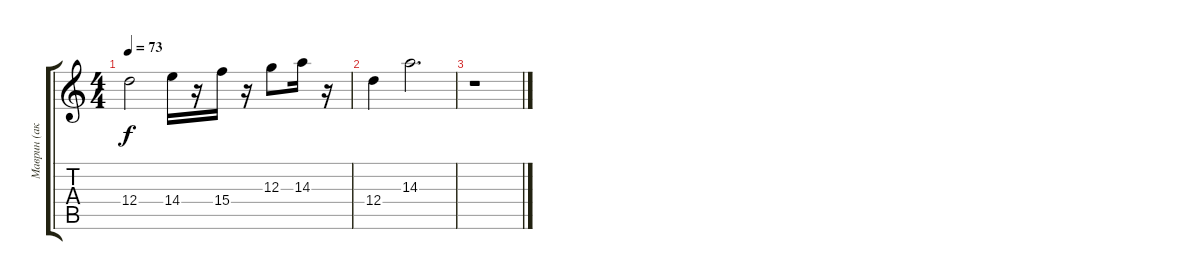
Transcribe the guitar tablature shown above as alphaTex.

\track ("Маврин (ак.гитара)" "Маврин (ак") {instrument acousticguitarsteel}
\staff {score tabs}
\tuning (E4 B3 G3 D3 A2 E2) {hide}
\ts (4 4)
\tempo 73
\clef g2
\ks c
12.4.2{dy f} 14.4.16 r.16 15.4.16 r.16 12.3.8 14.3.16 r.16 |
12.4.4 14.3.2{d} |
r.1
